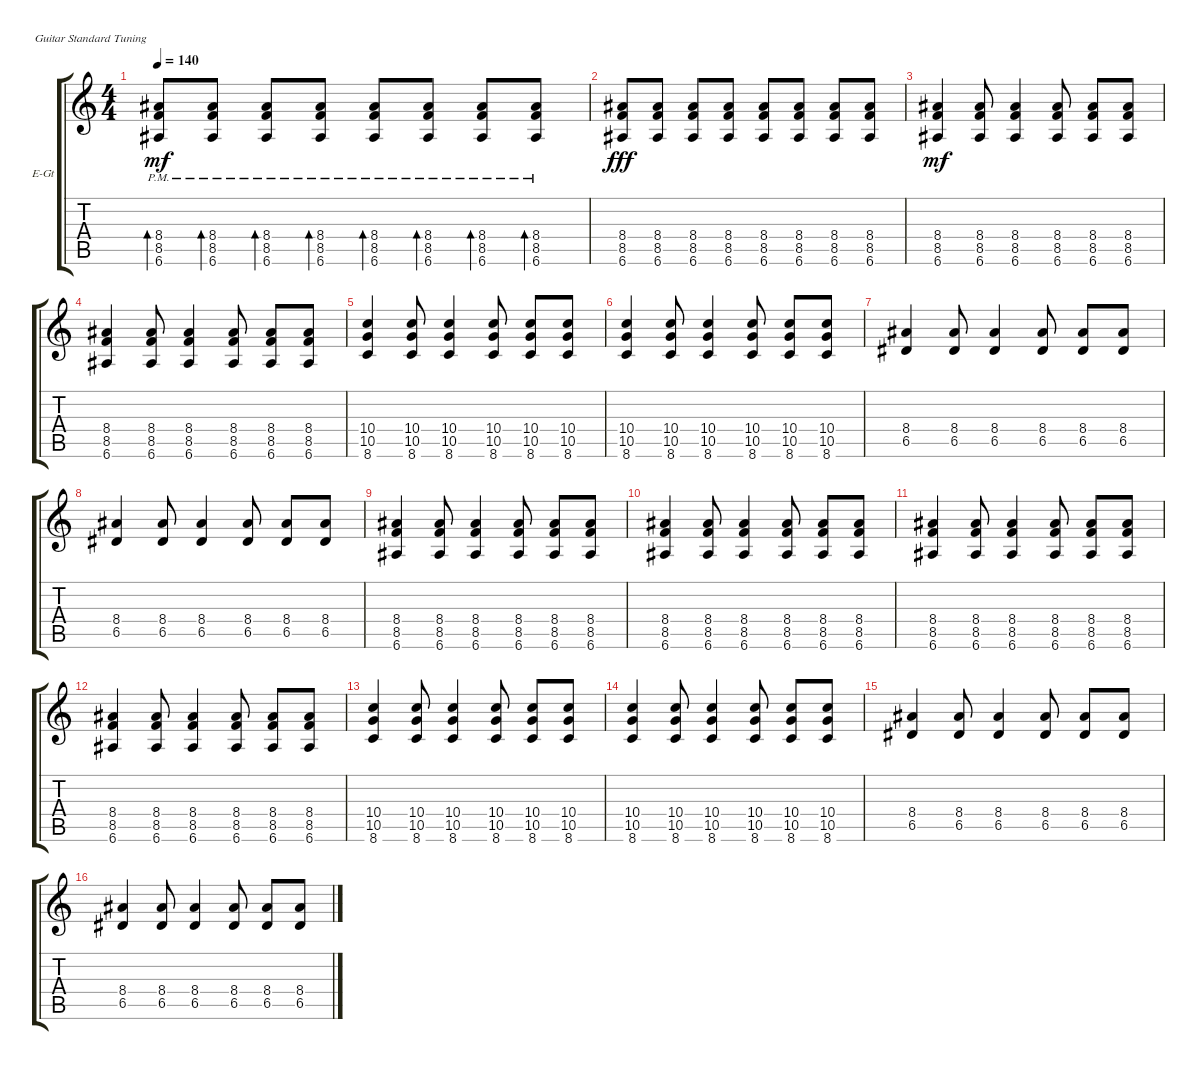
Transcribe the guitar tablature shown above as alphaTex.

\defaultSystemsLayout 4
\bracketExtendMode groupsimilarinstruments
\firstSystemTrackNameOrientation horizontal
\otherSystemsTrackNameOrientation horizontal
\track ("Electric Guitar" "E-Gt") {instrument overdrivenguitar}
\staff {score tabs}
\tuning (E4 B3 G3 D3 A2 E2)
\ts (4 4)
\tempo 140
\clef g2
\scale
0.333333
\ks c
(6.6{pm} 8.5{pm} 8.4{pm}).8{bd 30 dy mf} (6.6{pm} 8.5{pm} 8.4{pm}).8{bd 30} (6.6{pm} 8.5{pm} 8.4{pm}).8{bd 30} (6.6{pm} 8.5{pm} 8.4{pm}).8{bd 30} (6.6{pm} 8.5{pm} 8.4{pm}).8{bd 30} (6.6{pm} 8.5{pm} 8.4{pm}).8{bd 30} (6.6{pm} 8.5{pm} 8.4{pm}).8{bd 30} (6.6{pm} 8.5{pm} 8.4{pm}).8{bd 30} |
\scale
0.333333 (6.6 8.5 8.4).8{dy fff} (6.6 8.5 8.4).8 (6.6 8.5 8.4).8 (6.6 8.5 8.4).8 (6.6 8.5 8.4).8 (6.6 8.5 8.4).8 (6.6 8.5 8.4).8 (6.6 8.5 8.4).8 |
\scale
0.333333 (6.6 8.5 8.4).4{dy mf} (6.6 8.5 8.4).8 (6.6 8.5 8.4).4 (6.6 8.5 8.4).8 (6.6 8.5 8.4).8 (6.6 8.5 8.4).8 |
\scale
0.333333 (6.6 8.5 8.4).4 (6.6 8.5 8.4).8 (6.6 8.5 8.4).4 (6.6 8.5 8.4).8 (6.6 8.5 8.4).8 (6.6 8.5 8.4).8 |
\scale
0.333333 (8.6 10.5 10.4).4 (8.6 10.5 10.4).8 (8.6 10.5 10.4).4 (8.6 10.5 10.4).8 (8.6 10.5 10.4).8 (8.6 10.5 10.4).8 |
\scale
0.333333 (8.6 10.5 10.4).4 (8.6 10.5 10.4).8 (8.6 10.5 10.4).4 (8.6 10.5 10.4).8 (8.6 10.5 10.4).8 (8.6 10.5 10.4).8 |
\scale
0.333333 (6.5 8.4).4 (6.5 8.4).8 (6.5 8.4).4 (6.5 8.4).8 (6.5 8.4).8 (6.5 8.4).8 |
\scale
0.333333 (6.5 8.4).4 (6.5 8.4).8 (6.5 8.4).4 (6.5 8.4).8 (6.5 8.4).8 (6.5 8.4).8 |
\scale
0.333333 (6.6 8.5 8.4).4 (6.6 8.5 8.4).8 (6.6 8.5 8.4).4 (6.6 8.5 8.4).8 (6.6 8.5 8.4).8 (6.6 8.5 8.4).8 |
\scale
0.333333 (6.6 8.5 8.4).4 (6.6 8.5 8.4).8 (6.6 8.5 8.4).4 (6.6 8.5 8.4).8 (6.6 8.5 8.4).8 (6.6 8.5 8.4).8 |
\scale
0.333333 (6.6 8.5 8.4).4 (6.6 8.5 8.4).8 (6.6 8.5 8.4).4 (6.6 8.5 8.4).8 (6.6 8.5 8.4).8 (6.6 8.5 8.4).8 |
\scale
0.333333 (6.6 8.5 8.4).4 (6.6 8.5 8.4).8 (6.6 8.5 8.4).4 (6.6 8.5 8.4).8 (6.6 8.5 8.4).8 (6.6 8.5 8.4).8 |
\scale
0.333333 (8.6 10.5 10.4).4 (8.6 10.5 10.4).8 (8.6 10.5 10.4).4 (8.6 10.5 10.4).8 (8.6 10.5 10.4).8 (8.6 10.5 10.4).8 |
\scale
0.333333 (8.6 10.5 10.4).4 (8.6 10.5 10.4).8 (8.6 10.5 10.4).4 (8.6 10.5 10.4).8 (8.6 10.5 10.4).8 (8.6 10.5 10.4).8 |
\scale
0.333333 (6.5 8.4).4 (6.5 8.4).8 (6.5 8.4).4 (6.5 8.4).8 (6.5 8.4).8 (6.5 8.4).8 |
\scale
0.333333 (6.5 8.4).4 (6.5 8.4).8 (6.5 8.4).4 (6.5 8.4).8 (6.5 8.4).8 (6.5 8.4).8
